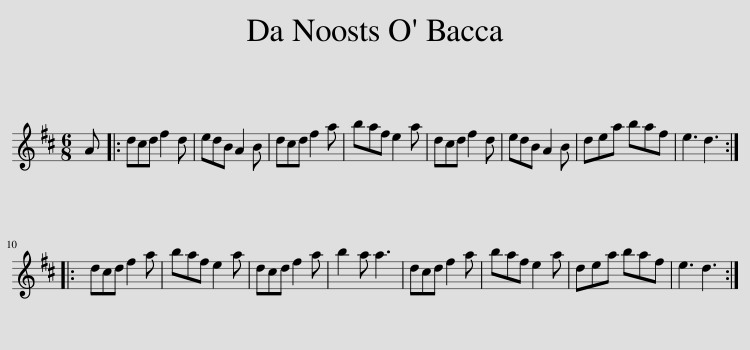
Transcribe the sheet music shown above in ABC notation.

X:1
L:1/8
M:6/8
I:linebreak $
K:D
V:1 treble
V:1
 A |: dcd f2 d | edB A2 B | dcd f2 a | baf e2 a | %5
 dcd f2 d | edB A2 B | dea baf | e3 d3 ::$ dcd f2 a | %10
 baf e2 a | dcd f2 a | b2 a a3 | dcd f2 a | baf e2 a | %15
 dea baf | e3 d3 :| %17
